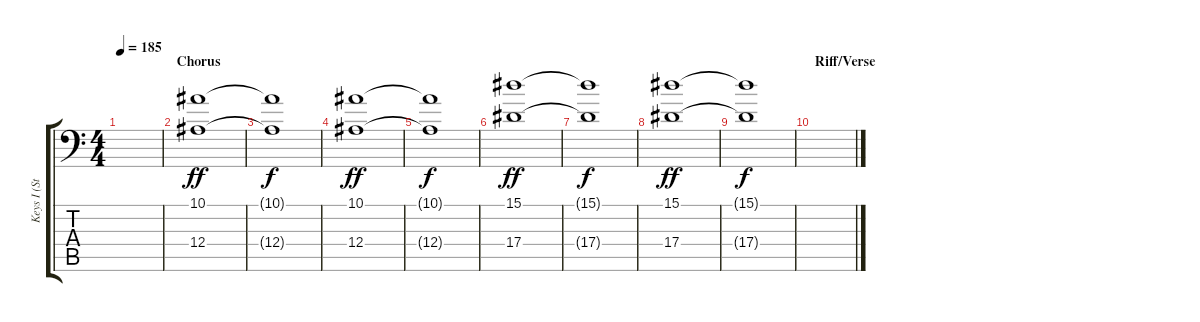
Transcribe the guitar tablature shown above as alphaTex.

\track ("Keys I (Strings)" "Keys I (St") {instrument synthstrings1}
\staff {score tabs}
\tuning (C4 G3 Eb3 Bb2 F2 Bb1) {hide}
\ts (4 4)
\tempo 185
\clef f4
\ks c
|
\section ("" "Chorus")
(10.1 12.4).1{dy ff} |
(10.1{t} 12.4{t}).1{dy f} |
(10.1 12.4).1{dy ff} |
(10.1{t} 12.4{t}).1{dy f} |
(15.1 17.4).1{dy ff} |
(15.1{t} 17.4{t}).1{dy f} |
(15.1 17.4).1{dy ff} |
(15.1{t} 17.4{t}).1{dy f} |
\section ("" "Riff/Verse")
